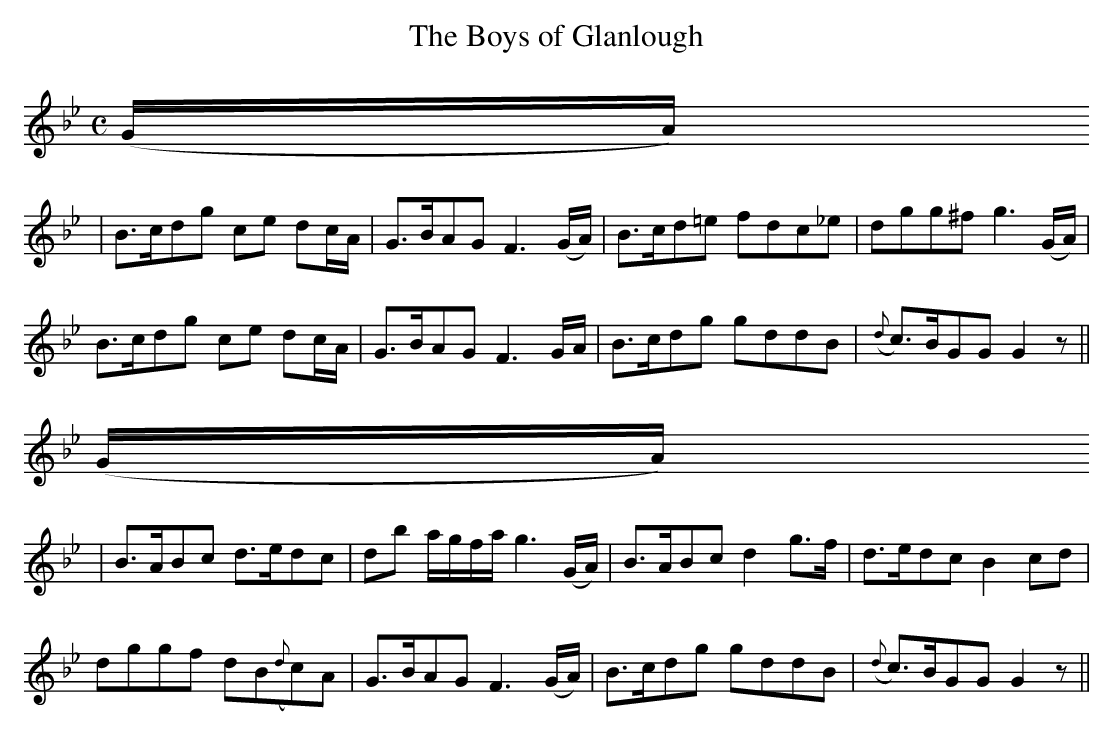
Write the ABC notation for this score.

X:1
T: The Boys of Glanlough
M: C
L: 1/8
K: Gm
(G/2A/2)
| B>cdg ce dc/2A/2 | G>BAG F3(G/2A/2) | B>cd=e fdc_e | dgg^f g3(G/2A/2) |
B>cdg ce dc/2A/2 | G>BAG F3G/2A/2 | B>cdg gddB | ({d}c>)BGG G2z ||
(G/2A/2)
| B>ABc d>edc | db a/2g/2f/2a/2 g3(G/2A/2) | B>ABc d2g>f | d>edc B2cd |
dggf dB({d}c)A | G>BAG F3(G/2A/2) | B>cdg gddB | ({d}c>)BGG G2z ||
